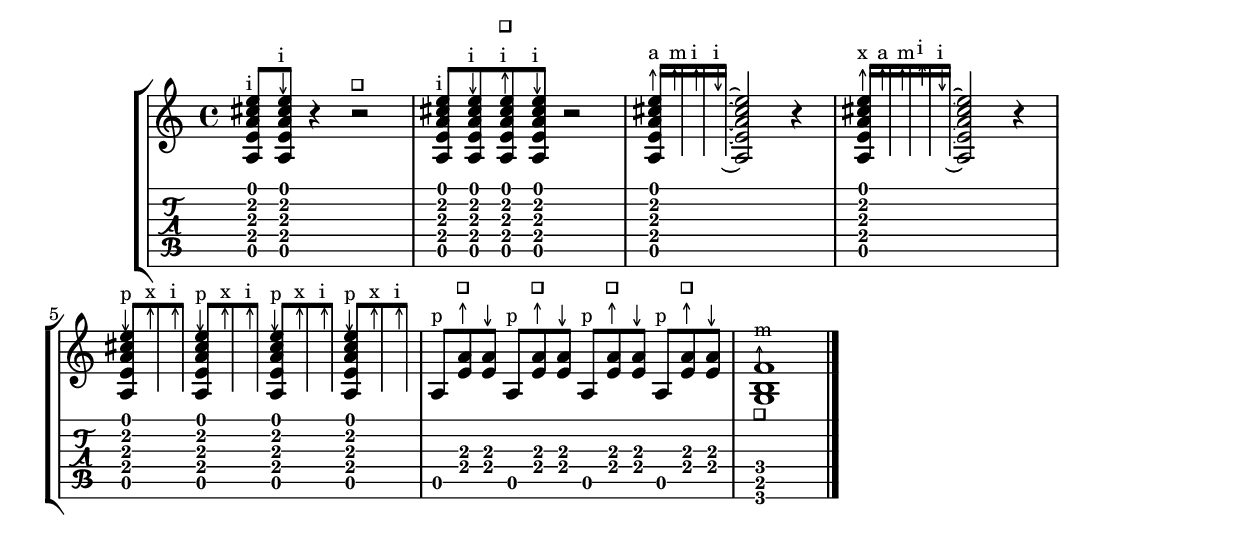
%% Do not edit this file; it is auto-generated from LSR http://lsr.dsi.unimi.it
%% This file is in the public domain.
\version "2.13.0"

\header {
  lsrtags = "fretted-strings"

  texidoc = "
For flamenco guitar, special notation is used:


* a golpe symbol to indicate a slap on the guitar body with the nail of
the ring finger


* an arrow to indicate (the direction of) strokes


* different letters for fingering (\"p\": thumb, \"i\": index finger,
\"m\": middle finger, \"a\": ring finger and \"x\": little finger)


* 3- and 4-finger rasgueados; stroke upwards with all fingers, ending
with an up- and down using the index finger


* abanicos: strokes (in tuples) with thumb (down), little and index
finger (both up). There's also an abanico 2 where middle and ring
finger are used instead of the little finger.


* alza pua: fast playing with the thumb


Most figures use arrows in combination with fingering; with abanicos
and rasgueados, noteheads are printed only for the first chord.

This snippet contains some header-like code that can be copied as
@samp{flamenco.ly} and included in source files. 

"
  doctitle = "Flamenco notation"
} % begin verbatim

%%%%%%%%%%%%%%%%%%%%%%%%%%%%%%%%%%%%%%%%%%%
%%%%%%%  Cut here ----- Start 'flamenco.ly' 

% Text indicators
abanico   = \markup { \italic Abanico }
rasgueaso = \markup { \italic Ras. }
alzapua   = \markup { \italic Alzapua }

% Finger stroke symbols
strokeUp = \markup { \postscript #"
  0.1     setlinewidth
  0.5 0   moveto
  0.5 2   lineto
  0.2 1.4 lineto
  0.5 2   moveto
  0.8 1.4 lineto
  stroke
"}

strokeDown = \markup { \postscript #"
  0.1     setlinewidth
  0.5 2   moveto
  0.5 0   lineto
  0.2 0.6 lineto
  0.5 0   moveto
  0.8 0.6 lineto
  stroke
"}

% Golpe symbol
golpe = \markup { \postscript #"
  0.2 setlinewidth
  0 0 moveto
  1 0 lineto
  1 1 lineto
  stroke
  "\postscript #"
  0.1       setlinewidth
  -0.6 -0.1  moveto
  -0.6  1.0 lineto
  0.5  1.0 lineto
  stroke
"}  

strokeUpGolpe = \markup { \column { \golpe \line { \strokeUp }}}
iUpGolpe = \markup { \column { \golpe \line { \small i } \line { \strokeUp }}}

% Strokes for all fingers
pUp   = \markup { \column { \small p \line { \strokeUp }}}
pDown = \markup { \column { \small p \line { \strokeDown }}}
iUp   = \markup { \column { \small i \line { \strokeUp }}}
iDown = \markup { \column { \small i \line { \strokeDown }}}
mUp   = \markup { \column { \small m \line { \strokeUp }}}
mDown = \markup { \column { \small m \line { \strokeDown }}}
aUp   = \markup { \column { \small a \line { \strokeUp }}}
aDown = \markup { \column { \small a \line { \strokeDown }}}
xUp   = \markup { \column { \small x \line { \strokeUp }}}
xDown = \markup { \column { \small x \line { \strokeDown }}}


% Just handy :)
tupletOff = {
  \once \override TupletNumber #'stencil = ##f
  \once \override TupletBracket #'stencil = ##f
}

tupletsOff = {
  \override TupletNumber #'stencil = ##f
  \override TupletBracket #'bracket-visibility = #'if-no-beam
}

tupletsOn = {
  \override TupletBracket #'bracket-visibility = #'default
  \revert TupletNumber #'stencil
}

headsOff = {
  \override TabNoteHead #'transparent = ##t
  \override NoteHead #'transparent = ##t
  \override NoteHead #'no-ledgers = ##t
}

headsOn = {
  \override TabNoteHead #'transparent = ##f
  \override NoteHead #'transparent = ##f
  \override NoteHead #'no-ledgers = ##f
}

%%%%%%%  Cut here ----- End 'flamenco.ly' 
%%%%%%%%%%%%%%%%%%%%%%%%%%%%%%%%%%%%%%%%%

part = \relative c' {
  <a, e' a cis e>8^\iUp
  <a e' a cis e>8^\iDown
  r4
  r2^\golpe
    
  <a e' a cis e>8^\iUp
  <a e' a cis e>8^\iDown
  <a e' a cis e>8^\iUpGolpe
  <a e' a cis e>8^\iDown
  r2
      
  <a e' a cis e>16^\aUp
  \headsOff 
  <a e' a cis e>^\mUp
  <a e' a cis e>^\iUp
  <a e' a cis e>^\iDown~
  \headsOn
  <a e' a cis e>2
  r4

  \tupletOff
  \times 4/5 {
    <a e' a cis e>16^\xUp
    \headsOff
    <a e' a cis e>^\aUp
    <a e' a cis e>^\mUp
    <a e' a cis e>^\iUp
    <a e' a cis e>^\iDown~
    \headsOn
  }
  <a e' a cis e>2
  r4
    
  \tupletsOff
  \times 2/3 {
    <a e' a cis e>8^\pDown
    \headsOff
    <a e' a cis e>^\xUp
    <a e' a cis e>^\iUp
    \headsOn
  }
  
  \times 2/3 {
    <a e' a cis e>8^\pDown
    \headsOff
    <a e' a cis e>^\xUp
    <a e' a cis e>^\iUp
    \headsOn
  }
    
  \times 2/3 {
    <a e' a cis e>8^\pDown
    \headsOff
    <a e' a cis e>^\xUp
    <a e' a cis e>^\iUp
    \headsOn
  }
  \times 2/3 {
    <a e' a cis e>8^\pDown
    \headsOff
    <a e' a cis e>^\xUp
    <a e' a cis e>^\iUp
    \headsOn
  }
  
  \tupletsOff
  \override Beam #'positions = #'(2 . 2)
  \times 2/3 {
    a8^\markup{ \small p }
    <e' a>^\strokeUpGolpe
    <e a>^\strokeDown
  }
  \times 2/3 {
    a,8^\markup{ \small p }
    <e' a>^\strokeUpGolpe
    <e a>^\strokeDown
  }
  \times 2/3 {
    a,8^\markup{ \small p }
    <e' a>^\strokeUpGolpe
    <e a>^\strokeDown
  }
  \times 2/3 {
    a,8^\markup{ \small p }
    <e' a>^\strokeUpGolpe
    <e a>^\strokeDown
  }
  \tupletsOn
    
  \once \override TextScript #'extra-offset = #'(0 . -1)
  <g, b f'>1_\golpe^\mUp
  \bar "|."
}

\score {
  \new StaffGroup <<
    \context Staff = "part" <<
      \clef G
      \transpose c c'
      {
        \part
      }
    >>
    \context TabStaff {
      \part
    }
  >>
  \layout {
    ragged-right = ##t
  }
}

